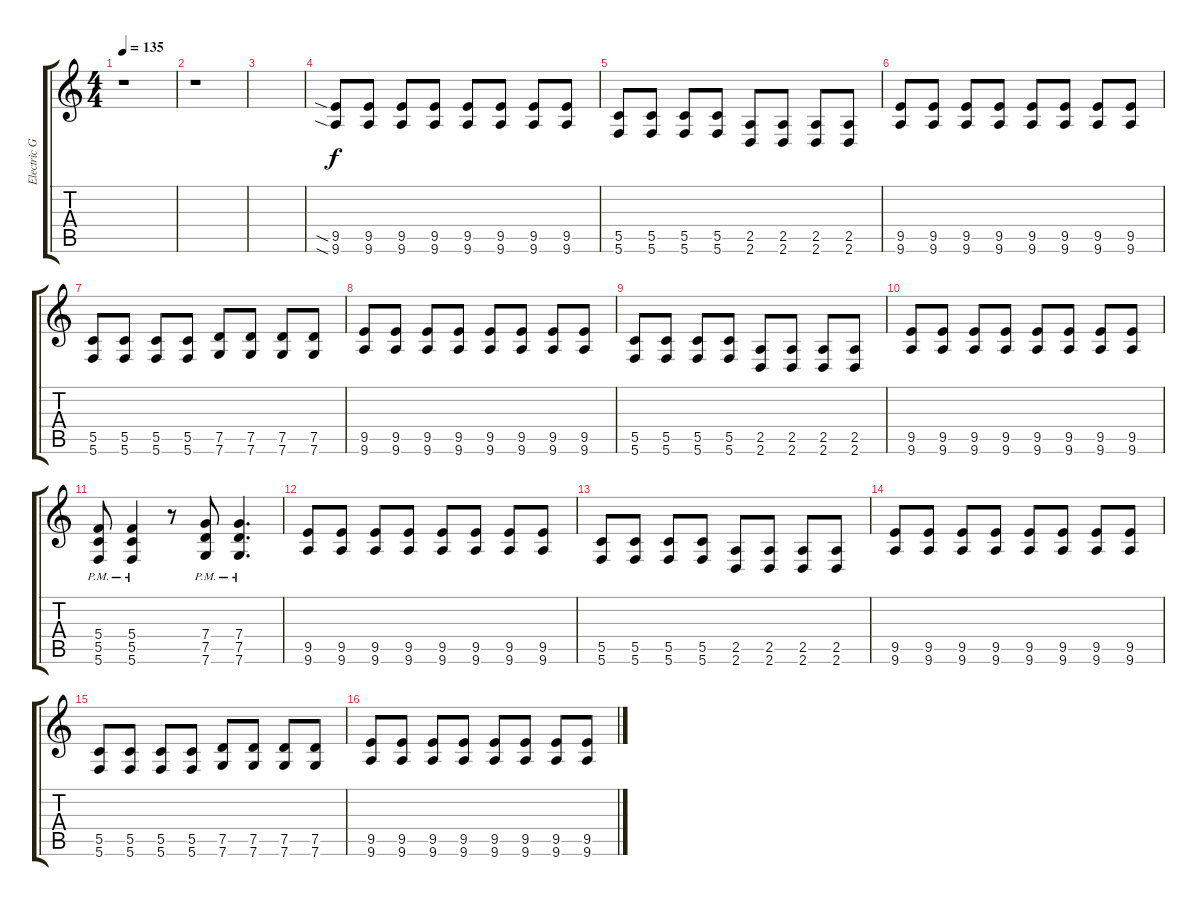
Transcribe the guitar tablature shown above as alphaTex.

\track ("Electric Guitar 2" "Electric G") {instrument distortionguitar}
\staff {score tabs}
\tuning (D4 A3 F3 C3 G2 C2) {hide}
\ts (4 4)
\tempo 135
\clef g2
\ks c
r.1{dy f} |
r.1 |
|
(9.5{sia} 9.6{sia}).8 (9.5 9.6).8 (9.5 9.6).8 (9.5 9.6).8 (9.5 9.6).8 (9.5 9.6).8 (9.5 9.6).8 (9.5 9.6).8 |
(5.5 5.6).8 (5.5 5.6).8 (5.5 5.6).8 (5.5 5.6).8 (2.5 2.6).8 (2.5 2.6).8 (2.5 2.6).8 (2.5 2.6).8 |
(9.5 9.6).8 (9.5 9.6).8 (9.5 9.6).8 (9.5 9.6).8 (9.5 9.6).8 (9.5 9.6).8 (9.5 9.6).8 (9.5 9.6).8 |
(5.5 5.6).8 (5.5 5.6).8 (5.5 5.6).8 (5.5 5.6).8 (7.5 7.6).8 (7.5 7.6).8 (7.5 7.6).8 (7.5 7.6).8 |
(9.5 9.6).8 (9.5 9.6).8 (9.5 9.6).8 (9.5 9.6).8 (9.5 9.6).8 (9.5 9.6).8 (9.5 9.6).8 (9.5 9.6).8 |
(5.5 5.6).8 (5.5 5.6).8 (5.5 5.6).8 (5.5 5.6).8 (2.5 2.6).8 (2.5 2.6).8 (2.5 2.6).8 (2.5 2.6).8 |
(9.5 9.6).8 (9.5 9.6).8 (9.5 9.6).8 (9.5 9.6).8 (9.5 9.6).8 (9.5 9.6).8 (9.5 9.6).8 (9.5 9.6).8 |
(5.4{pm} 5.5{pm} 5.6{pm}).8 (5.4{pm} 5.5{pm} 5.6{pm}).4 r.8 (7.4{pm} 7.5{pm} 7.6{pm}).8 (7.4{pm} 7.5{pm} 7.6{pm}).4{d} |
(9.5 9.6).8 (9.5 9.6).8 (9.5 9.6).8 (9.5 9.6).8 (9.5 9.6).8 (9.5 9.6).8 (9.5 9.6).8 (9.5 9.6).8 |
(5.5 5.6).8 (5.5 5.6).8 (5.5 5.6).8 (5.5 5.6).8 (2.5 2.6).8 (2.5 2.6).8 (2.5 2.6).8 (2.5 2.6).8 |
(9.5 9.6).8 (9.5 9.6).8 (9.5 9.6).8 (9.5 9.6).8 (9.5 9.6).8 (9.5 9.6).8 (9.5 9.6).8 (9.5 9.6).8 |
(5.5 5.6).8 (5.5 5.6).8 (5.5 5.6).8 (5.5 5.6).8 (7.5 7.6).8 (7.5 7.6).8 (7.5 7.6).8 (7.5 7.6).8 |
(9.5 9.6).8 (9.5 9.6).8 (9.5 9.6).8 (9.5 9.6).8 (9.5 9.6).8 (9.5 9.6).8 (9.5 9.6).8 (9.5 9.6).8
